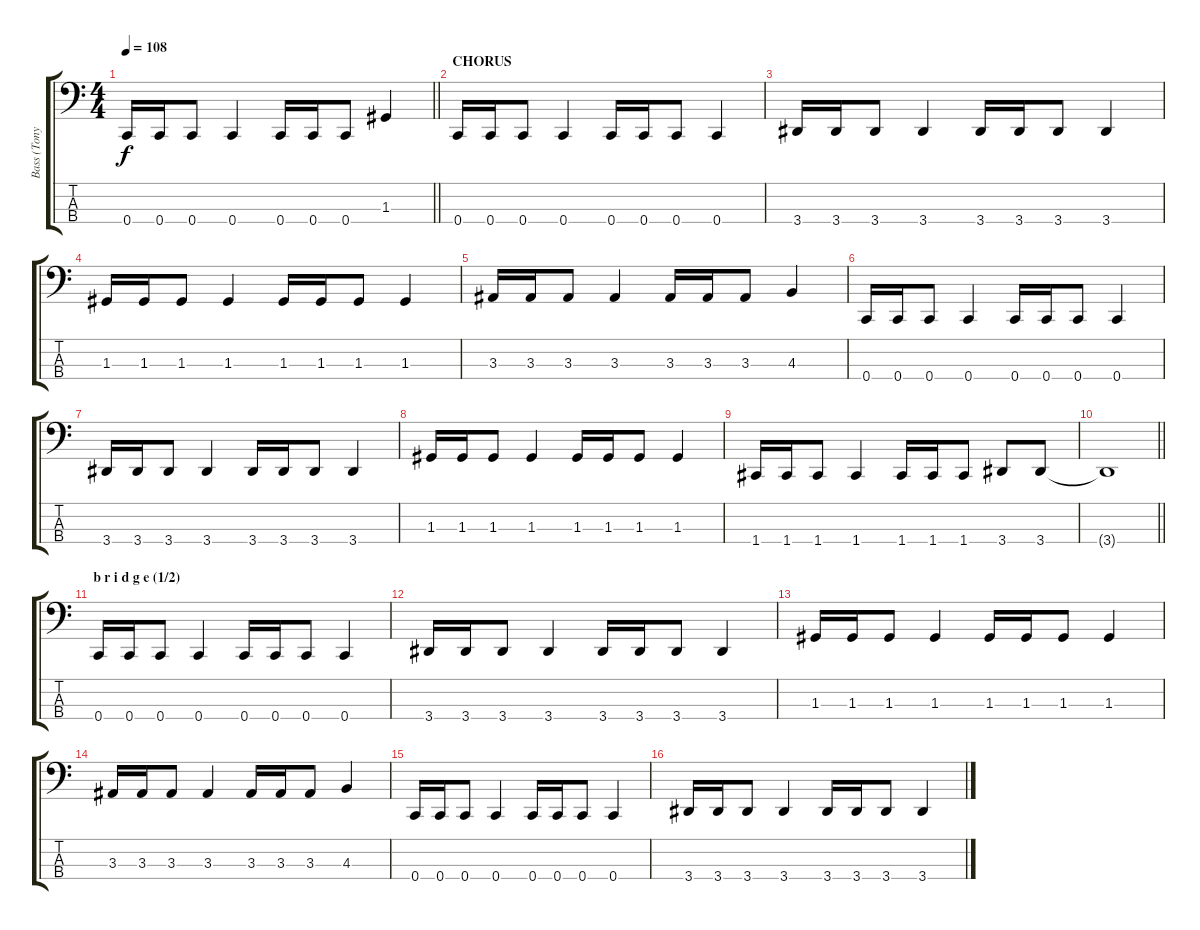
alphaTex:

\track ("Bass (Tony)" "Bass (Tony") {instrument acousticguitarnylon}
\staff {score tabs}
\tuning (F2 C2 G1 C1) {hide}
\ts (4 4)
\tempo 108
\clef f4
\barLineRight lightlight
\ks c
0.4.16{dy f} 0.4.16 0.4.8 0.4.4 0.4.16 0.4.16 0.4.8 1.3.4 |
\section ("" "CHORUS")
0.4.16 0.4.16 0.4.8 0.4.4 0.4.16 0.4.16 0.4.8 0.4.4 |
3.4.16 3.4.16 3.4.8 3.4.4 3.4.16 3.4.16 3.4.8 3.4.4 |
1.3.16 1.3.16 1.3.8 1.3.4 1.3.16 1.3.16 1.3.8 1.3.4 |
3.3.16 3.3.16 3.3.8 3.3.4 3.3.16 3.3.16 3.3.8 4.3.4 |
0.4.16 0.4.16 0.4.8 0.4.4 0.4.16 0.4.16 0.4.8 0.4.4 |
3.4.16 3.4.16 3.4.8 3.4.4 3.4.16 3.4.16 3.4.8 3.4.4 |
1.3.16 1.3.16 1.3.8 1.3.4 1.3.16 1.3.16 1.3.8 1.3.4 |
1.4.16 1.4.16 1.4.8 1.4.4 1.4.16 1.4.16 1.4.8 3.4.8 3.4.8 |
\barLineRight lightlight
3.4{t}.1 |
\section ("" "b r i d g e (1/2)")
0.4.16 0.4.16 0.4.8 0.4.4 0.4.16 0.4.16 0.4.8 0.4.4 |
3.4.16 3.4.16 3.4.8 3.4.4 3.4.16 3.4.16 3.4.8 3.4.4 |
1.3.16 1.3.16 1.3.8 1.3.4 1.3.16 1.3.16 1.3.8 1.3.4 |
3.3.16 3.3.16 3.3.8 3.3.4 3.3.16 3.3.16 3.3.8 4.3.4 |
0.4.16 0.4.16 0.4.8 0.4.4 0.4.16 0.4.16 0.4.8 0.4.4 |
3.4.16 3.4.16 3.4.8 3.4.4 3.4.16 3.4.16 3.4.8 3.4.4
